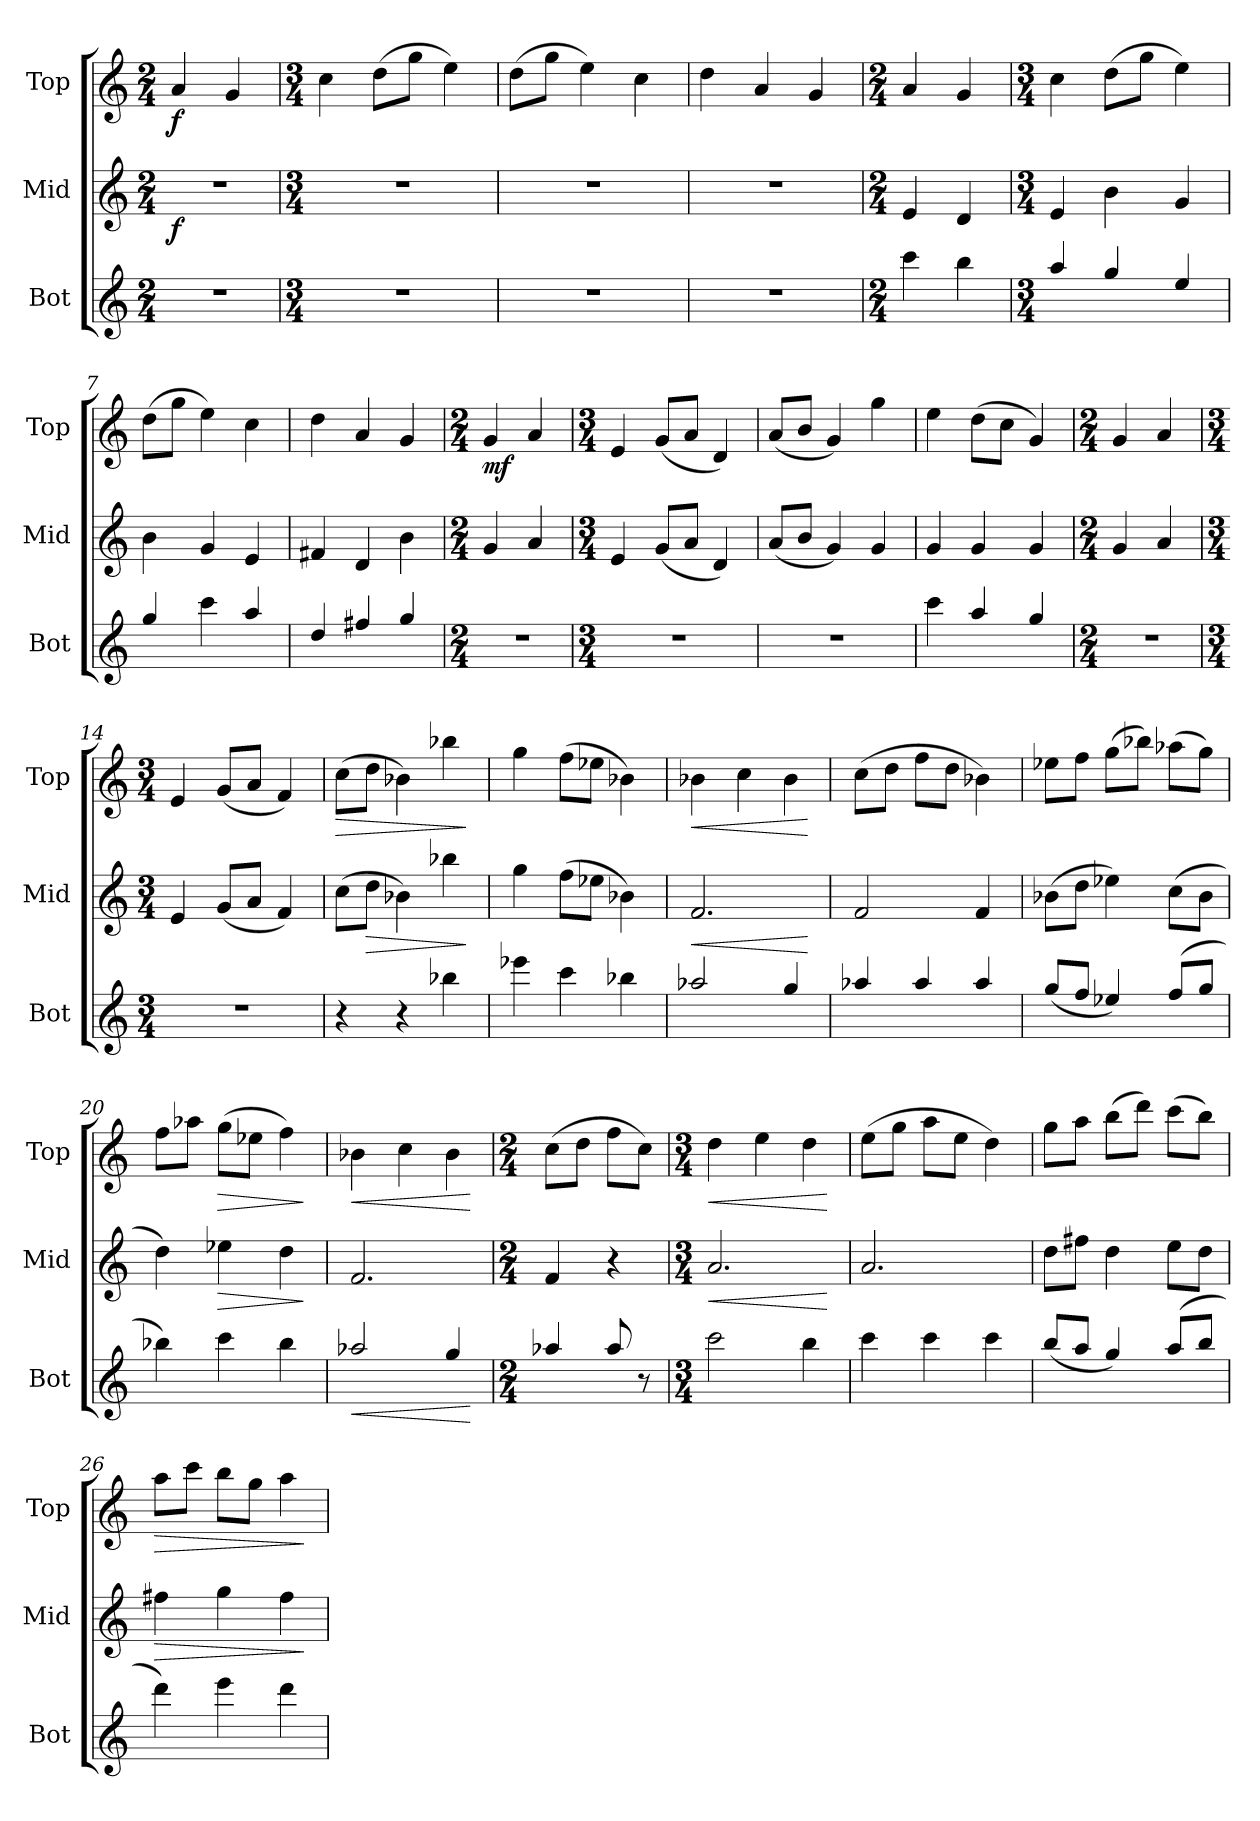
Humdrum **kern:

**kern	**dynam	**kern	**dynam	**kern	**dynam
*part3	*part3	*part2	*part2	*part1	*part1
*staff3	*staff3	*staff2	*staff2	*staff1	*staff1
*I"Bot	*	*I"Mid	*	*I"Top	*
*I'Bot	*	*I'Mid	*	*I'Top	*
*clefG2	*	*clefG2	*	*clefG2	*
*ITrd8c14	*	*	*	*	*
*k[]	*	*k[]	*	*k[]	*
*M2/4	*	*M2/4	*	*M2/4	*
=1	=1	=1	=1	=1	=1
!	!	!	!LO:DY:b	!	!LO:DY:b
2r	.	2r	f	4a/	f
*	*	*	*	*MM96	*
.	.	.	.	4g/	.
=2	=2	=2	=2	=2	=2
*M3/4	*	*M3/4	*	*M3/4	*
2.r	.	2.r	.	4cc\	.
.	.	.	.	(8dd\L	.
.	.	.	.	8gg\J	.
.	.	.	.	4ee\)	.
=3	=3	=3	=3	=3	=3
2.r	.	2.r	.	(8dd\L	.
.	.	.	.	8gg\J	.
.	.	.	.	4ee\)	.
.	.	.	.	4cc\	.
=4	=4	=4	=4	=4	=4
2.r	.	2.r	.	4dd\	.
.	.	.	.	4a/	.
.	.	.	.	4g/	.
=5	=5	=5	=5	=5	=5
*M2/4	*	*M2/4	*	*M2/4	*
4cc\	.	4e/	.	4a/	.
4b\	.	4d/	.	4g/	.
=6	=6	=6	=6	=6	=6
*M3/4	*	*M3/4	*	*M3/4	*
4a/	.	4e/	.	4cc\	.
4g/	.	4b\	.	(8dd\L	.
.	.	.	.	8gg\J	.
4e/	.	4g/	.	4ee\)	.
=7	=7	=7	=7	=7	=7
4g/	.	4b\	.	(8dd\L	.
.	.	.	.	8gg\J	.
4cc\	.	4g/	.	4ee\)	.
4a/	.	4e/	.	4cc\	.
=8	=8	=8	=8	=8	=8
4d/	.	4f#X/	.	4dd\	.
4f#X/	.	4d/	.	4a/	.
4g/	.	4b\	.	4g/	.
=9	=9	=9	=9	=9	=9
*M2/4	*	*M2/4	*	*M2/4	*
!	!	!	!LO:DY:b	!	!
!	!	!	!LO:DY:n=1:b	!	!
!	!	!	!LO:DY:n=2:b	!	!
!	!	!	!LO:DY:n=3:b	!	!LO:DY:b
2r	.	4g/	mf mf mf mf	4g/	mf
.	.	4a/	.	4a/	.
!!LO:LB:g=z
=10	=10	=10	=10	=10	=10
*M3/4	*	*M3/4	*	*M3/4	*
2.r	.	4e/	.	4e/	.
.	.	(8g/L	.	(8g/L	.
.	.	8a/J	.	8a/J	.
.	.	4d/)	.	4d/)	.
=11	=11	=11	=11	=11	=11
2.r	.	(8a/L	.	(8a/L	.
.	.	8b/J	.	8b/J	.
.	.	4g/)	.	4g/)	.
.	.	4g/	.	4gg\	.
=12	=12	=12	=12	=12	=12
4cc\	.	4g/	.	4ee\	.
4a/	.	4g/	.	(8dd\L	.
.	.	.	.	8cc\J	.
4g/	.	4g/	.	4g/)	.
=13	=13	=13	=13	=13	=13
*M2/4	*	*M2/4	*	*M2/4	*
2r	.	4g/	.	4g/	.
.	.	4a/	.	4a/	.
=14	=14	=14	=14	=14	=14
*M3/4	*	*M3/4	*	*M3/4	*
2.r	.	4e/	.	4e/	.
.	.	(8g/L	.	(8g/L	.
.	.	8a/J	.	8a/J	.
.	.	4f/)	.	4f/)	.
=15	=15	=15	=15	=15	=15
!	!	!	!	!	!LO:HP:b
4r	.	(8cc\L	.	(8cc\L	>
!	!	!	!LO:HP:b	!	!
.	.	8dd\J	>	8dd\J	.
4r	.	4b-X\)	.	4b-X\)	.
4b-X\	.	4bb-X\	.	4bb-X\	.
.	.	.	]	.	]
=16	=16	=16	=16	=16	=16
4ee-X\	.	4gg\	.	4gg\	.
4cc\	.	(8ff\L	.	(8ff\L	.
.	.	8ee-X\J	.	8ee-X\J	.
4b-X\	.	4b-X\)	.	4b-X\)	.
=17	=17	=17	=17	=17	=17
!	!	!	!LO:HP:b	!	!LO:HP:b
2a-X/	.	2.f/	<	4b-X\	<
.	.	.	.	4cc\	.
4g/	.	.	.	4b-\	.
.	.	.	[	.	[
!!LO:LB:g=z
=18	=18	=18	=18	=18	=18
4a-X/	.	2f/	.	(8cc\L	.
.	.	.	.	8dd\J	.
4a-/	.	.	.	8ff\L	.
.	.	.	.	8dd\J	.
4a-/	.	4f/	.	4b-X\)	.
=19	=19	=19	=19	=19	=19
(8g/L	.	(8b-X\L	.	8ee-X\L	.
8f/J	.	8dd\J	.	8ff\J	.
4e-X/)	.	4ee-X\)	.	(8gg\L	.
.	.	.	.	8bb-X\J)	.
(8f/L	.	(8cc\L	.	(8aa-X\L	.
8g/J	.	8b-\J	.	8gg\J)	.
=20	=20	=20	=20	=20	=20
4b-X\)	.	4dd\)	.	8ff\L	.
.	.	.	.	8aa-X\J	.
!	!	!	!LO:HP:b	!	!LO:HP:b
4cc\	.	4ee-X\	>	(8gg\L	>
.	.	.	.	8ee-X\J	.
4b-\	.	4dd\	.	4ff\)	.
.	.	.	]	.	]
=21	=21	=21	=21	=21	=21
!	!LO:HP:b	!	!	!	!LO:HP:b
2a-X/	<	2.f/	.	4b-X\	<
.	.	.	.	4cc\	.
4g/	.	.	.	4b-\	.
.	[	.	.	.	[
=22	=22	=22	=22	=22	=22
*M2/4	*	*M2/4	*	*M2/4	*
4a-X/	.	4f/	.	(8cc\L	.
.	.	.	.	8dd\J	.
8a-/	.	4r	.	8ff\L	.
8r	.	.	.	8cc\J)	.
=23	=23	=23	=23	=23	=23
*M3/4	*	*M3/4	*	*M3/4	*
!	!	!	!LO:HP:b	!	!LO:HP:b
2cc\	.	2.a/	<	4dd\	<
.	.	.	.	4ee\	.
4b\	.	.	.	4dd\	.
.	.	.	[	.	[
!!LO:PB:g=z
=24	=24	=24	=24	=24	=24
4cc\	.	2.a/	.	(8ee\L	.
.	.	.	.	8gg\J	.
4cc\	.	.	.	8aa\L	.
.	.	.	.	8ee\J	.
4cc\	.	.	.	4dd\)	.
=25	=25	=25	=25	=25	=25
(8b/L	.	8dd\L	.	8gg\L	.
8a/J	.	8ff#X\J	.	8aa\J	.
4g/)	.	4dd\	.	(8bb\L	.
.	.	.	.	8ddd\J)	.
(8a/L	.	8ee\L	.	(8ccc\L	.
8b/J	.	8dd\J	.	8bb\J)	.
=26	=26	=26	=26	=26	=26
!	!	!	!LO:HP:b	!	!LO:HP:b
4dd\)	.	4ff#X\	>	8aa\L	>
.	.	.	.	8ccc\J	.
4ee\	.	4gg\	.	8bb\L	.
.	.	.	.	8gg\J	.
4dd\	.	4ff#\	.	4aa\	.
.	.	.	]	.	]
=	=	=	=	=	=
*-	*-	*-	*-	*-	*-
